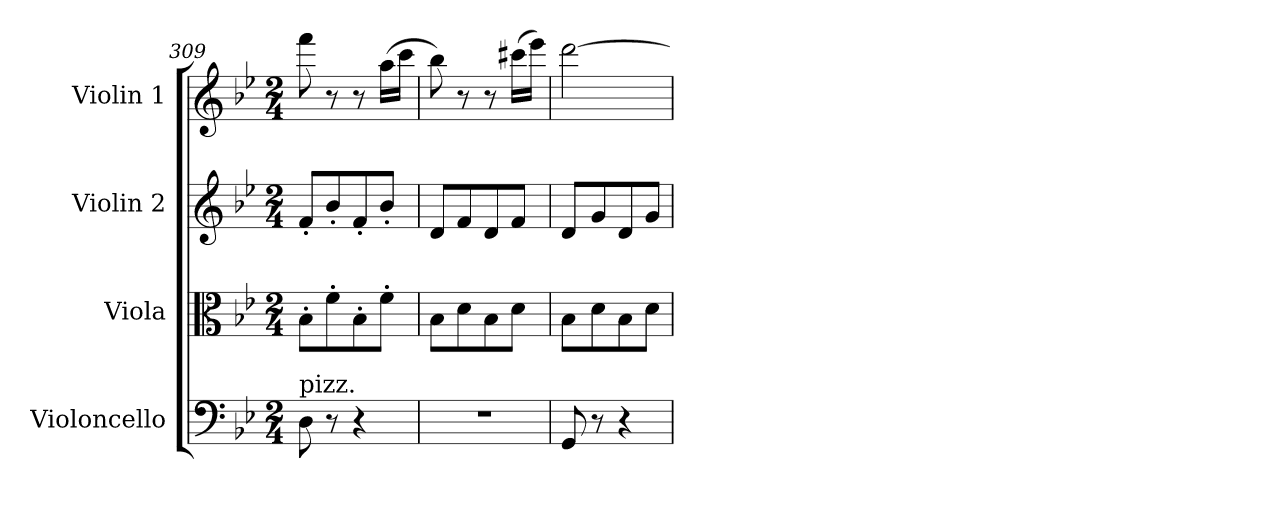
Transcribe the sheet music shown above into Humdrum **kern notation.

**kern	**kern	**kern	**kern
*part4	*part3	*part2	*part1
*staff4	*staff3	*staff2	*staff1
*I"Violoncello	*I"Viola	*I"Violin 2	*I"Violin 1
*I'Vc	*I'Vla	*I'Vln	*I'Vln
!!LO:LB:g=z
*clefF4	*clefC3	*clefG2	*clefG2
*k[b-e-]	*k[b-e-]	*k[b-e-]	*k[b-e-]
*M2/4	*M2/4	*M2/4	*M2/4
=309	=309	=309	=309
!LO:TX:a:t=pizz.	!	!	!
8D\	8B-'\L	8f'/L	8fff\
8r	8f'\	8b-'/	8r
4r	8B-'\	8f'/	8r
.	8f'\J	8b-'/J	(16aa\LL
.	.	.	16ccc\JJ
=310	=310	=310	=310
2r	8B-\L	8d/L	8bb-\)
.	8d\	8f/	8r
.	8B-\	8d/	8r
.	8d\J	8f/J	(16ccc#X\LL
.	.	.	16eee-\JJ)
=311	=311	=311	=311
8GG/	8B-\L	8d/L	[2ddd\
8r	8d\	8g/	.
4r	8B-\	8d/	.
.	8d\J	8g/J	.
=	=	=	=
*-	*-	*-	*-
